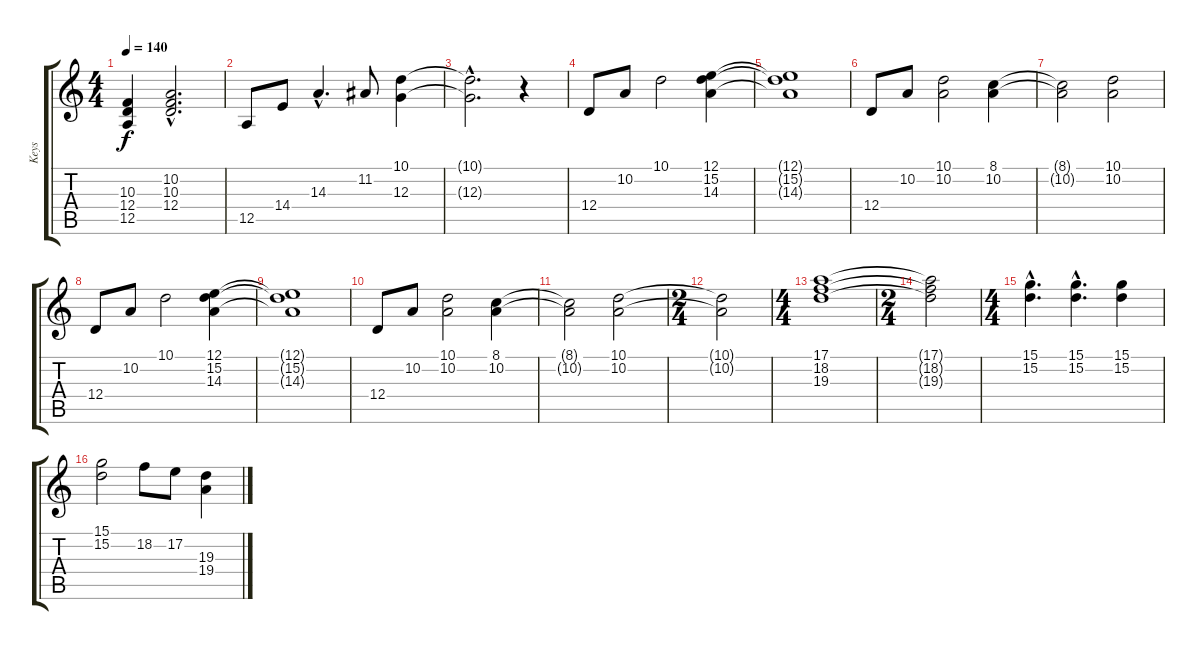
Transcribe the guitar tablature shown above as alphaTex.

\track ("Keys" "Keys") {instrument synthstrings1}
\staff {score tabs}
\tuning (E4 B3 G3 D3 A2 E2) {hide}
\ts (4 4)
\tempo 140
\clef g2
\ks c
(10.3{t} 12.4{t} 12.5{t}).4{dy f} (10.2{hac} 10.3{hac} 12.4{hac}).2{d} |
12.5.8 14.4.8 14.3{hac}.4{d} 11.2.8 (10.1 12.3).4 |
(10.1{hac t} 12.3{hac t}).2{d} r.4 |
12.4.8 10.2.8 10.1.2 (12.1 15.2 14.3).4 |
(12.1{t} 15.2{t} 14.3{t}).1 |
12.4.8 10.2.8 (10.1 10.2).2 (8.1 10.2).4 |
(8.1{t} 10.2{t}).2 (10.1 10.2).2 |
12.4.8 10.2.8 10.1.2 (12.1 15.2 14.3).4 |
(12.1{t} 15.2{t} 14.3{t}).1 |
12.4.8 10.2.8 (10.1 10.2).2 (8.1 10.2).4 |
(8.1{t} 10.2{t}).2 (10.1 10.2).2 |
\ts (2 4)
(10.1{t} 10.2{t}).2 |
\ts (4 4)
(17.1 18.2 19.3).1 |
\ts (2 4)
(17.1{t} 18.2{t} 19.3{t}).2 |
\ts (4 4)
(15.1{hac} 15.2{hac}).4{d} (15.1{hac} 15.2{hac}).4{d} (15.1 15.2).4 |
(15.1 15.2).2 18.2.8 17.2.8 (19.3 19.4).4
